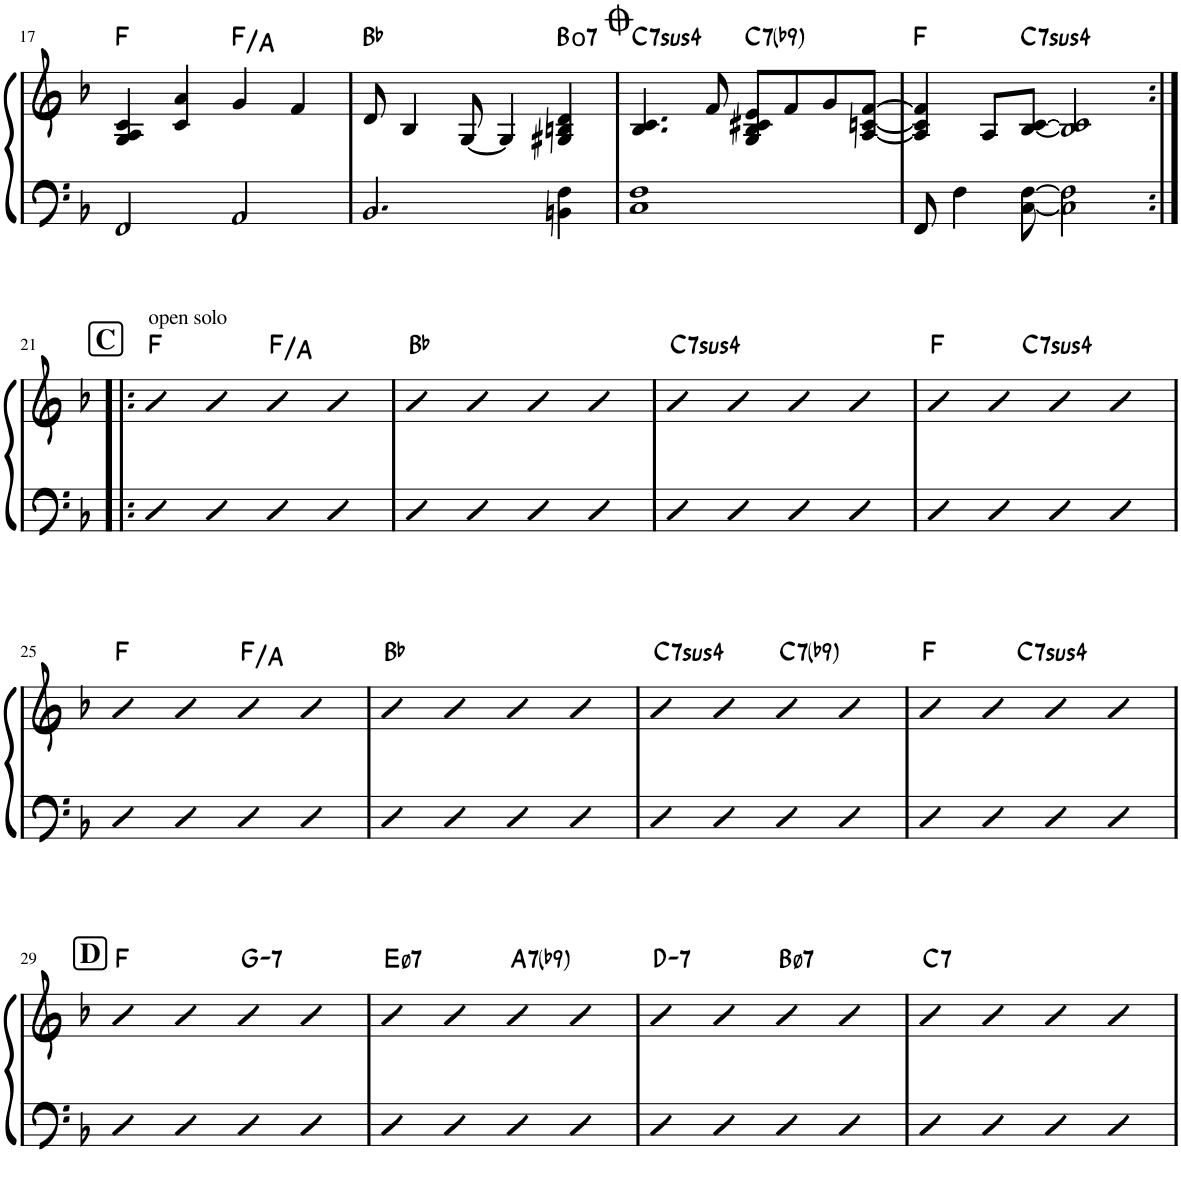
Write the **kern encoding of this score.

**kern	**kern	**harte
*part1	*part1	*part1
*staff2	*staff1	*
*I"Piano	*	*
!!LO:PB:g=z
*clefF4	*clefG2	*
*k[b-]	*k[b-]	*
*F:	*F:	*
*M4/4	*M4/4	*
*met(c)	*met(c)	*
=17	=17	=17
2FF/	4G/ 4A/ 4c/	F:maj
.	4c/ 4a/	.
2AA/	4g/	F:maj/3
.	4f/	.
=18	=18	=18
2.BB-/	8d/	Bb:maj
.	4B-/	.
.	[8G/	.
.	4G/]	.
!	!	!LO:H:kt=7
4BBn\ 4F\	4G#X/ 4Bn/ 4d/	B:dim7
=19	=19	=19
!	!	!LO:H:kt=74
1C 1F	4.B-/ 4.c/	C:sus4(7)
.	8f/	.
!	!	!LO:H:kt=7
.	8G/ 8B-/ 8c#X/ 8e/L	C:7(b9)
.	8f/	.
.	8g/	.
.	[8A/ [8cn/ [8f/J	.
=20	=20	=20
8FF/	4A/] 4c/] 4f/]	F:maj
4F\	.	.
.	8A/L	.
!	!	!LO:H:kt=74
[8C\ [8F\	[8B-/ [8c/J	C:sus4(7)
2C\] 2F\]	2B-/] 2c/]	.
!!LO:LB:g=z
!!LO:REH:place=s1:a:B:cj:fs=13.7:t=C
=21:|!|:	=21:|!|:	=21:|!|:
!	!LO:TX:a:t=open solo	!
4D	4b-	F:maj
4D	4b-	.
4D	4b-	F:maj/3
4D	4b-	.
=22	=22	=22
4D	4b-	Bb:maj
4D	4b-	.
4D	4b-	.
4D	4b-	.
=23	=23	=23
!	!	!LO:H:kt=74
4D	4b-	C:sus4(7)
4D	4b-	.
4D	4b-	.
4D	4b-	.
=24	=24	=24
*	*^	*
4D	4b-	4.ryy	F:maj
4D	4b-	.	.
!	!	!	!LO:H:kt=74
.	.	2ryy	C:sus4(7)
4D	4b-	.	.
4D	4b-	.	.
.	.	8ryy	.
*	*v	*v	*
!!LO:LB:g=z
=25	=25	=25
4D	4b-	F:maj
4D	4b-	.
4D	4b-	F:maj/3
4D	4b-	.
=26	=26	=26
4D	4b-	Bb:maj
4D	4b-	.
4D	4b-	.
4D	4b-	.
=27	=27	=27
!	!	!LO:H:kt=74
4D	4b-	C:sus4(7)
4D	4b-	.
!	!	!LO:H:kt=7
4D	4b-	C:7(b9)
4D	4b-	.
=28	=28	=28
*	*^	*
4D	4b-	4.ryy	F:maj
4D	4b-	.	.
!	!	!	!LO:H:kt=74
.	.	2ryy	C:sus4(7)
4D	4b-	.	.
4D	4b-	.	.
.	.	8ryy	.
*	*v	*v	*
!!LO:LB:g=z
!!LO:REH:place=s1:a:B:cj:fs=13.7:t=D
=29	=29	=29
4D	4b-	F:maj
4D	4b-	.
!	!	!LO:H:kt=7
4D	4b-	G:min7
4D	4b-	.
=30	=30	=30
!	!	!LO:H:kt=7
4D	4b-	E:hdim7
4D	4b-	.
!	!	!LO:H:kt=7
4D	4b-	A:7(b9)
4D	4b-	.
=31	=31	=31
!	!	!LO:H:kt=7
4D	4b-	D:min7
4D	4b-	.
!	!	!LO:H:kt=7
4D	4b-	B:hdim7
4D	4b-	.
=32	=32	=32
!	!	!LO:H:kt=7
4D	4b-	C:7
4D	4b-	.
4D	4b-	.
4D	4b-	.
=	=	=
*-	*-	*-
